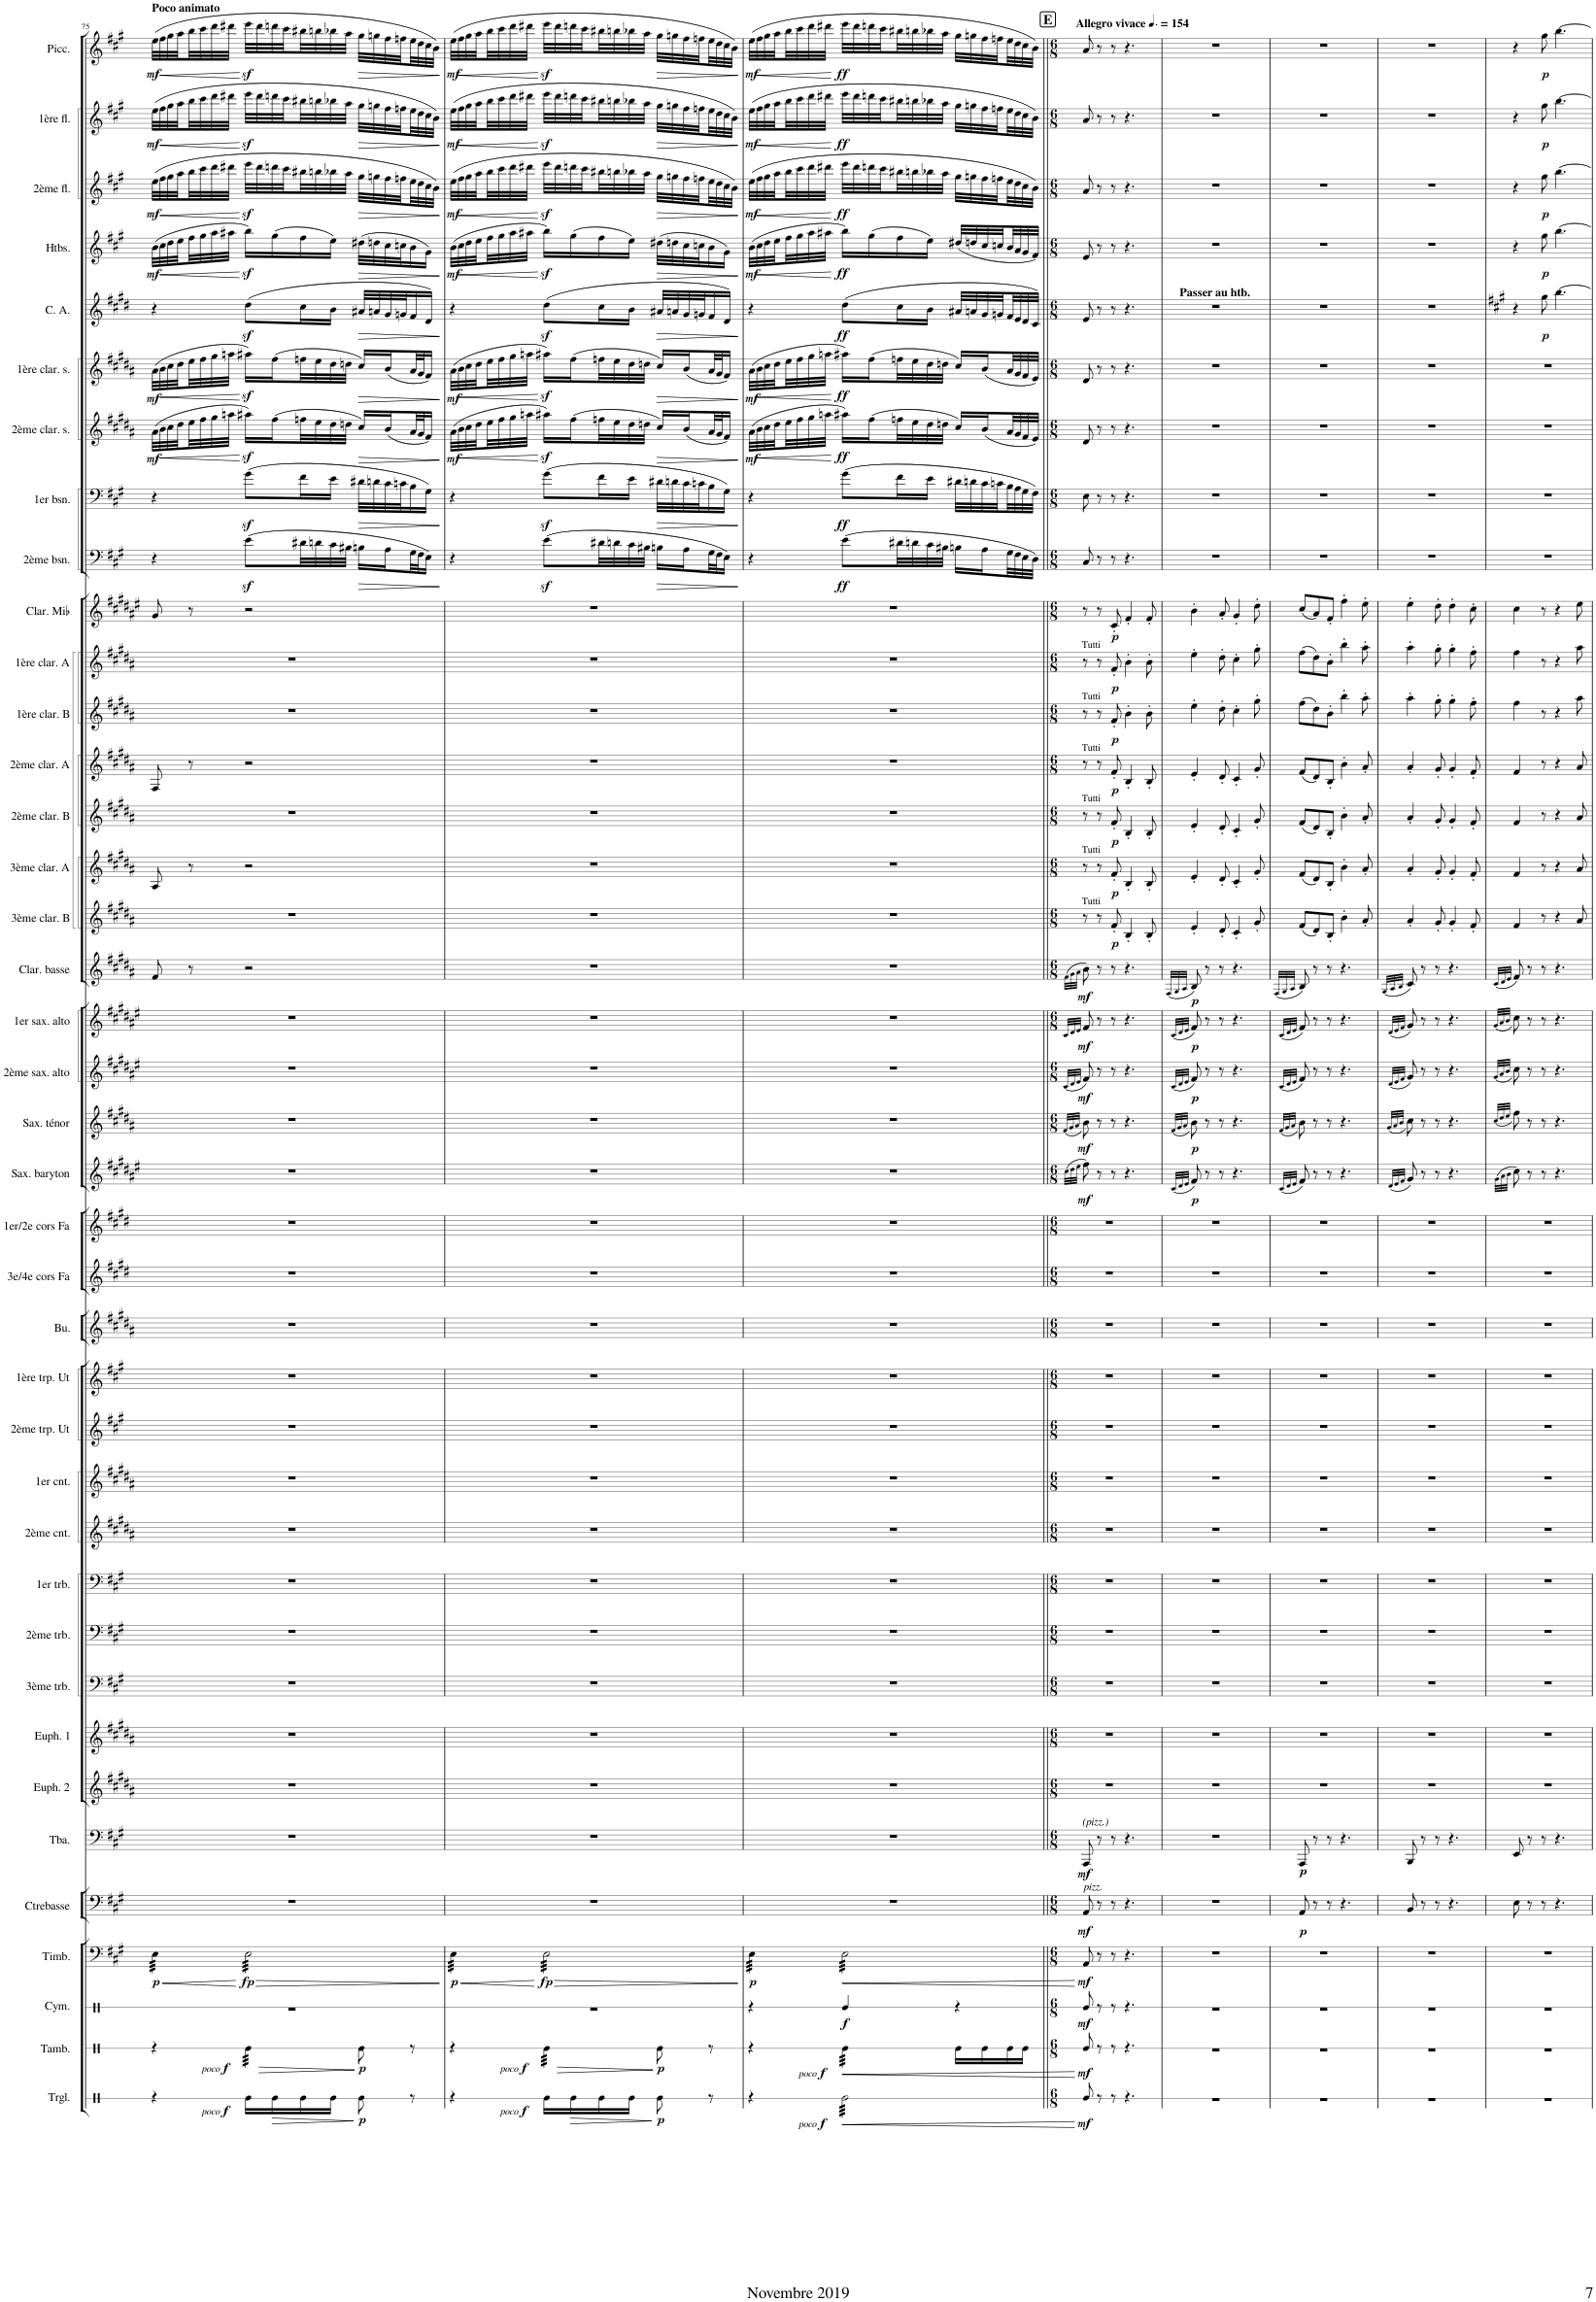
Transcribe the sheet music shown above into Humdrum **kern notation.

**kern	**dynam	**kern	**dynam	**kern	**dynam	**kern	**dynam	**kern	**dynam	**kern	**dynam	**kern	**kern	**kern	**kern	**kern	**kern	**kern	**kern	**kern	**kern	**kern	**kern	**kern	**dynam	**kern	**dynam	**kern	**dynam	**kern	**dynam	**kern	**dynam	**kern	**dynam	**kern	**dynam	**kern	**dynam	**kern	**dynam	**kern	**dynam	**kern	**dynam	**kern	**dynam	**kern	**dynam	**kern	**dynam	**kern	**dynam	**kern	**dynam	**kern	**dynam	**kern	**dynam	**kern	**dynam	**kern	**dynam	**kern	**dynam
*part39	*part39	*part38	*part38	*part37	*part37	*part36	*part36	*part35	*part35	*part34	*part34	*part33	*part32	*part31	*part30	*part29	*part28	*part27	*part26	*part25	*part24	*part23	*part22	*part21	*part21	*part20	*part20	*part19	*part19	*part18	*part18	*part17	*part17	*part16	*part16	*part15	*part15	*part14	*part14	*part13	*part13	*part12	*part12	*part11	*part11	*part10	*part10	*part9	*part9	*part8	*part8	*part7	*part7	*part6	*part6	*part5	*part5	*part4	*part4	*part3	*part3	*part2	*part2	*part1	*part1
*staff39	*staff39	*staff38	*staff38	*staff37	*staff37	*staff36	*staff36	*staff35	*staff35	*staff34	*staff34	*staff33	*staff32	*staff31	*staff30	*staff29	*staff28	*staff27	*staff26	*staff25	*staff24	*staff23	*staff22	*staff21	*staff21	*staff20	*staff20	*staff19	*staff19	*staff18	*staff18	*staff17	*staff17	*staff16	*staff16	*staff15	*staff15	*staff14	*staff14	*staff13	*staff13	*staff12	*staff12	*staff11	*staff11	*staff10	*staff10	*staff9	*staff9	*staff8	*staff8	*staff7	*staff7	*staff6	*staff6	*staff5	*staff5	*staff4	*staff4	*staff3	*staff3	*staff2	*staff2	*staff1	*staff1
*I"Triangle	*	*I"Tambourin	*	*I"Cymbales	*	*I"Timbales	*	*I"Contrebasse à c.	*	*I"Tuba	*	*I"Euphonium 2	*I"Euphonium 1	*I"3ème trombone	*I"2ème trombone	*I"1er trombone	*I"2ème cornet	*I"1er cornet	*I"2ème trompette en Ut	*I"1ère trompette en Ut	*I"Bugle	*I"3ème/4ème cors en Fa	*I"1er/2ème cors en Fa	*I"Saxophone baryton	*	*I"Saxophone ténor	*	*I"2ème saxophone alto	*	*I"1er saxophone alto	*	*I"Clarinette basse	*	*I"3ème clarinette B	*	*I"3ème clarinette A	*	*I"2ème clarinette B	*	*I"2ème clarinette A	*	*I"1ère clarinette B	*	*I"1ère clarinette A	*	*I"Clarinette mib	*	*I"2ème basson	*	*I"1er basson	*	*I"2ème clarinette solo	*	*I"1ère clarinette solo	*	*I"Cor anglais	*	*I"Hautbois	*	*I"2ème flûte	*	*I"1ère flûte	*	*I"Piccolo	*
*I'Trgl.	*	*I'Tamb.	*	*I'Cym.	*	*I'Timb.	*	*I'Ctrebasse	*	*I'Tba.	*	*I'Euph. 2	*I'Euph. 1	*I'3ème trb.	*I'2ème trb.	*I'1er trb.	*I'2ème cnt.	*I'1er cnt.	*I'2ème trp. Ut	*I'1ère trp. Ut	*I'Bu.	*I'3e/4e cors Fa	*I'1er/2e cors Fa	*I'Sax. baryton	*	*I'Sax. ténor	*	*I'2ème sax. alto	*	*I'1er sax. alto	*	*I'Clar. basse	*	*I'3ème clar. B	*	*I'3ème clar. A	*	*I'2ème clar. B	*	*I'2ème clar. A	*	*I'1ère clar. B	*	*I'1ère clar. A	*	*I'Clar. Mib	*	*I'2ème bsn.	*	*I'1er bsn.	*	*I'2ème clar. s.	*	*I'1ère clar. s.	*	*I'C. A.	*	*I'Htbs.	*	*I'2ème fl.	*	*I'1ère fl.	*	*I'Picc.	*
!!LO:PB:g=z
*clefX	*	*clefX	*	*clefX	*	*clefF4	*	*clefF4	*	*clefF4	*	*clefG2	*clefG2	*clefF4	*clefF4	*clefF4	*clefG2	*clefG2	*clefG2	*clefG2	*clefG2	*clefG2	*clefG2	*clefG2	*	*clefG2	*	*clefG2	*	*clefG2	*	*clefG2	*	*clefG2	*	*clefG2	*	*clefG2	*	*clefG2	*	*clefG2	*	*clefG2	*	*clefG2	*	*clefC4	*	*clefC4	*	*clefG2	*	*clefG2	*	*clefG2	*	*clefG2	*	*clefG2	*	*clefG2	*	*clefG2	*
*	*	*	*	*	*	*	*	*Trd7c12	*	*	*	*Trd8c14	*Trd8c14	*	*	*	*Trd1c2	*Trd1c2	*Trd1c2	*Trd1c2	*Trd1c2	*Trd4c7	*Trd4c7	*Trd12c21	*	*Trd8c14	*	*Trd5c9	*	*Trd5c9	*	*Trd8c14	*	*Trd1c2	*	*Trd1c2	*	*Trd1c2	*	*Trd1c2	*	*Trd1c2	*	*Trd1c2	*	*Trd-2c-3	*	*	*	*	*	*Trd1c2	*	*Trd1c2	*	*Trd4c7	*	*	*	*	*	*	*	*Trd-7c-12	*
*k[]	*	*k[]	*	*k[]	*	*k[f#c#g#]	*	*k[f#c#g#]	*	*k[f#c#g#]	*	*k[f#c#g#d#a#]	*k[f#c#g#d#a#]	*k[f#c#g#]	*k[f#c#g#]	*k[f#c#g#]	*k[f#c#g#d#a#]	*k[f#c#g#d#a#]	*k[f#c#g#]	*k[f#c#g#]	*k[f#c#g#d#a#]	*k[f#c#g#d#]	*k[f#c#g#d#]	*k[f#c#g#d#a#e#]	*	*k[f#c#g#d#a#]	*	*k[f#c#g#d#a#e#]	*	*k[f#c#g#d#a#e#]	*	*k[f#c#g#d#a#]	*	*k[f#c#g#d#a#]	*	*k[f#c#g#d#a#]	*	*k[f#c#g#d#a#]	*	*k[f#c#g#d#a#]	*	*k[f#c#g#d#a#]	*	*k[f#c#g#d#a#]	*	*k[f#c#g#d#a#e#]	*	*k[f#c#g#]	*	*k[f#c#g#]	*	*k[f#c#g#d#a#]	*	*k[f#c#g#d#a#]	*	*k[f#c#g#d#]	*	*k[f#c#g#]	*	*k[f#c#g#]	*	*k[f#c#g#]	*	*k[f#c#g#]	*
*M3/4	*	*M3/4	*	*M3/4	*	*M3/4	*	*M3/4	*	*M3/4	*	*M3/4	*M3/4	*M3/4	*M3/4	*M3/4	*M3/4	*M3/4	*M3/4	*M3/4	*M3/4	*M3/4	*M3/4	*M3/4	*	*M3/4	*	*M3/4	*	*M3/4	*	*M3/4	*	*M3/4	*	*M3/4	*	*M3/4	*	*M3/4	*	*M3/4	*	*M3/4	*	*M3/4	*	*M3/4	*	*M3/4	*	*M3/4	*	*M3/4	*	*M3/4	*	*M3/4	*	*M3/4	*	*M3/4	*	*M3/4	*
=75	=75	=75	=75	=75	=75	=75	=75	=75	=75	=75	=75	=75	=75	=75	=75	=75	=75	=75	=75	=75	=75	=75	=75	=75	=75	=75	=75	=75	=75	=75	=75	=75	=75	=75	=75	=75	=75	=75	=75	=75	=75	=75	=75	=75	=75	=75	=75	=75	=75	=75	=75	=75	=75	=75	=75	=75	=75	=75	=75	=75	=75	=75	=75	=75	=75
!	!	!	!	!	!	!	!	!	!	!	!	!	!	!	!	!	!	!	!	!	!	!	!	!	!	!	!	!	!	!	!	!	!	!	!	!	!	!	!	!	!	!	!	!	!	!	!	!	!	!	!	!	!	!	!	!	!	!	!	!	!	!	!	!LO:TX:a:B:t=Poco animato	!
!	!	!	!	!	!	!	!LO:HP:b	!	!	!	!	!	!	!	!	!	!	!	!	!	!	!	!	!	!	!	!	!	!	!	!	!	!	!	!	!	!	!	!	!	!	!	!	!	!	!	!	!	!	!	!	!	!	!	!	!	!	!	!	!	!	!	!	!	!
!	!	!	!	!	!	!	!LO:DY:n=1:b	!	!	!	!	!	!	!	!	!	!	!	!	!	!	!	!	!	!	!	!	!	!	!	!	!	!	!	!	!	!	!	!	!	!	!	!	!	!	!	!	!	!	!	!	!	!LO:DY:b	!	!LO:DY:b	!	!	!	!LO:DY:b	!	!LO:DY:b	!	!LO:DY:b	!	!LO:DY:b
*	*	*	*	*	*	*tremolo	*	*	*	*	*	*	*	*	*	*	*	*	*	*	*	*	*	*	*	*	*	*	*	*	*	*	*	*	*	*	*	*	*	*	*	*	*	*	*	*	*	*	*	*	*	*	*	*	*	*	*	*	*	*	*	*	*	*	*
4r	.	4r	.	2.r	.	32E\LLL	< p	2.r	.	2.r	.	2.r	2.r	2.r	2.r	2.r	2.r	2.r	2.r	2.r	2.r	2.r	2.r	2.r	.	2.r	.	2.r	.	2.r	.	8f#/	.	2.r	.	8A#/	.	2.r	.	8F#/	.	2.r	.	2.r	.	8g#/	.	4r	.	4r	.	(32a#\LLL	mf	(32a#\LLL	mf	4r	.	(32b\LLL	mf	(32ee\LLL	mf	(32ee\LLL	mf	(32ee\LLL	mf
!	!	!	!	!	!	!	!	!	!	!	!	!	!	!	!	!	!	!	!	!	!	!	!	!	!	!	!	!	!	!	!	!	!	!	!	!	!	!	!	!	!	!	!	!	!	!	!	!	!	!	!	!	!LO:HP:b	!	!LO:HP:b	!	!	!	!LO:HP:b	!	!LO:HP:b	!	!LO:HP:b	!	!LO:HP:b
.	.	.	.	.	.	32E\	.	.	.	.	.	.	.	.	.	.	.	.	.	.	.	.	.	.	.	.	.	.	.	.	.	.	.	.	.	.	.	.	.	.	.	.	.	.	.	.	.	.	.	.	.	32b\	<	32b\	<	.	.	32cc#\	<	32ff#\	<	32ff#\	<	32ff#\	<
.	.	.	.	.	.	32E\	.	.	.	.	.	.	.	.	.	.	.	.	.	.	.	.	.	.	.	.	.	.	.	.	.	.	.	.	.	.	.	.	.	.	.	.	.	.	.	.	.	.	.	.	.	32cc#\	.	32cc#\	.	.	.	32dd\	.	32gg#\	.	32gg#\	.	32gg#\	.
.	.	.	.	.	.	32E\	.	.	.	.	.	.	.	.	.	.	.	.	.	.	.	.	.	.	.	.	.	.	.	.	.	.	.	.	.	.	.	.	.	.	.	.	.	.	.	.	.	.	.	.	.	32dd#\	.	32dd#\	.	.	.	32ee\	.	32aa\	.	32aa\	.	32aa\	.
.	.	.	.	.	.	32E\	.	.	.	.	.	.	.	.	.	.	.	.	.	.	.	.	.	.	.	.	.	.	.	.	.	8r	.	.	.	8r	.	.	.	8r	.	.	.	.	.	8r	.	.	.	.	.	32ee\	.	32ee\	.	.	.	32ff#\	.	32bb\	.	32bb\	.	32bb\	.
.	.	.	.	.	.	32E\	.	.	.	.	.	.	.	.	.	.	.	.	.	.	.	.	.	.	.	.	.	.	.	.	.	.	.	.	.	.	.	.	.	.	.	.	.	.	.	.	.	.	.	.	.	32ff#\	.	32ff#\	.	.	.	32gg#\	.	32ccc#\	.	32ccc#\	.	32ccc#\	.
.	.	.	.	.	.	32E\	.	.	.	.	.	.	.	.	.	.	.	.	.	.	.	.	.	.	.	.	.	.	.	.	.	.	.	.	.	.	.	.	.	.	.	.	.	.	.	.	.	.	.	.	.	32gg#\	.	32gg#\	.	.	.	32aa\	.	32ddd\	.	32ddd\	.	32ddd\	.
.	.	.	.	.	.	32E\JJJ	.	.	.	.	.	.	.	.	.	.	.	.	.	.	.	.	.	.	.	.	.	.	.	.	.	.	.	.	.	.	.	.	.	.	.	.	.	.	.	.	.	.	.	.	.	32aan\JJJ	.	32aan\JJJ	.	.	.	32aa#X\JJJ	.	32ddd#X\JJJ	.	32ddd#X\JJJ	.	32ddd#X\JJJ	.
!	!LO:DY:b	!	!LO:HP:b	!	!	!	!LO:HP:n=1:b	!	!	!	!	!	!	!	!	!	!	!	!	!	!	!	!	!	!	!	!	!	!	!	!	!	!	!	!	!	!	!	!	!	!	!	!	!	!	!	!	!	!	!	!	!	!	!	!	!	!	!	!	!	!	!	!	!	!
!	!LO:DY:n=1:b	!	!LO:DY:n=1:b	!	!	!	!	!	!	!	!	!	!	!	!	!	!	!	!	!	!	!	!	!	!	!	!	!	!	!	!	!	!	!	!	!	!	!	!	!	!	!	!	!	!	!	!	!	!	!	!	!	!	!	!	!	!	!	!	!	!	!	!	!	!
!	!	!	!LO:DY:n=2:b	!	!	!	!LO:DY:n=2:b	!	!	!	!	!	!	!	!	!	!	!	!	!	!	!	!	!	!	!	!	!	!	!	!	!	!	!	!	!	!	!	!	!	!	!	!	!	!	!	!	!	!	!	!	!	!	!	!	!	!	!	!	!	!	!	!	!	!
*	*	*tremolo	*	*	*	*	*	*	*	*	*	*	*	*	*	*	*	*	*	*	*	*	*	*	*	*	*	*	*	*	*	*	*	*	*	*	*	*	*	*	*	*	*	*	*	*	*	*	*	*	*	*	*	*	*	*	*	*	*	*	*	*	*	*	*
16Re\LL	other-dynamics f	32Re\LLL	> other-dynamics f	.	.	32E\LLL	[ > fp	.	.	.	.	.	.	.	.	.	.	.	.	.	.	.	.	.	.	.	.	.	.	.	.	2r	.	.	.	2r	.	.	.	2r	.	.	.	.	.	2r	.	(8ez<\L	.	(8g#z<\L	.	16aa#Xz<\LL)	[	16aa#Xz<\LL)	[	(8dd#z<\L	.	16bbz<\LL)	[	32eeez<\LLL	[	32eeez<\LLL	[	32eeez<\LLL	[
.	.	32Re\	.	.	.	32E\	.	.	.	.	.	.	.	.	.	.	.	.	.	.	.	.	.	.	.	.	.	.	.	.	.	.	.	.	.	.	.	.	.	.	.	.	.	.	.	.	.	.	.	.	.	.	.	.	.	.	.	.	.	32ddd#\	.	32ddd#\	.	32ddd#\	.
!	!LO:HP:b	!	!	!	!	!	!	!	!	!	!	!	!	!	!	!	!	!	!	!	!	!	!	!	!	!	!	!	!	!	!	!	!	!	!	!	!	!	!	!	!	!	!	!	!	!	!	!	!	!	!	!	!	!	!	!	!	!	!	!	!	!	!	!	!
16Re\	>	32Re\	.	.	.	32E\	.	.	.	.	.	.	.	.	.	.	.	.	.	.	.	.	.	.	.	.	.	.	.	.	.	.	.	.	.	.	.	.	.	.	.	.	.	.	.	.	.	.	.	.	.	(16ff#\	.	(16ff#\	.	.	.	(16gg#\	.	32dddn\	.	32dddn\	.	32dddn\	.
.	.	32Re\	.	.	.	32E\	.	.	.	.	.	.	.	.	.	.	.	.	.	.	.	.	.	.	.	.	.	.	.	.	.	.	.	.	.	.	.	.	.	.	.	.	.	.	.	.	.	.	.	.	.	.	.	.	.	.	.	.	.	32ccc#\	.	32ccc#\	.	32ccc#\	.
16Re\	.	32Re\	.	.	.	32E\	.	.	.	.	.	.	.	.	.	.	.	.	.	.	.	.	.	.	.	.	.	.	.	.	.	.	.	.	.	.	.	.	.	.	.	.	.	.	.	.	.	32d#X\LL	.	16f#\L	.	32ffn\L	.	32ffn\L	.	16cc#\L	.	16ff#\	.	32bb#X\	.	32bb#X\	.	32bb#X\	.
.	.	32Re\	.	.	.	32E\	.	.	.	.	.	.	.	.	.	.	.	.	.	.	.	.	.	.	.	.	.	.	.	.	.	.	.	.	.	.	.	.	.	.	.	.	.	.	.	.	.	32dn\	.	.	.	32ee\	.	32ee\	.	.	.	.	.	32bbn\	.	32bbn\	.	32bbn\	.
16Re\JJ	.	32Re\	.	.	.	32E\	.	.	.	.	.	.	.	.	.	.	.	.	.	.	.	.	.	.	.	.	.	.	.	.	.	.	.	.	.	.	.	.	.	.	.	.	.	.	.	.	.	32c#\	.	16e\JJ	.	32dd#\	.	32dd#\	.	16b\JJ	.	16ee\JJ)	.	32bb-X\	.	32bb-X\	.	32bb-X\	.
.	.	32Re\JJJ	.	.	.	32E\	.	.	.	.	.	.	.	.	.	.	.	.	.	.	.	.	.	.	.	.	.	.	.	.	.	.	.	.	.	.	.	.	.	.	.	.	.	.	.	.	.	32B#X\JJJ	.	.	.	32ddn\JJJ	.	32ddn\JJJ	.	.	.	.	.	32aa\JJJ	.	32aa\JJJ	.	32aa\JJJ	.
*	*	*Xtremolo	*	*	*	*	*	*	*	*	*	*	*	*	*	*	*	*	*	*	*	*	*	*	*	*	*	*	*	*	*	*	*	*	*	*	*	*	*	*	*	*	*	*	*	*	*	*	*	*	*	*	*	*	*	*	*	*	*	*	*	*	*	*	*
!	!LO:DY:n=2:b	!	!LO:DY:n=3:b	!	!	!	!	!	!	!	!	!	!	!	!	!	!	!	!	!	!	!	!	!	!	!	!	!	!	!	!	!	!	!	!	!	!	!	!	!	!	!	!	!	!	!	!	!	!LO:HP:b	!	!LO:HP:b	!	!LO:HP:b	!	!LO:HP:b	!	!LO:HP:b	!	!LO:HP:b	!	!LO:HP:b	!	!LO:HP:b	!	!LO:HP:b
8Re\	] p	8Re\	] p	.	.	32E\	.	.	.	.	.	.	.	.	.	.	.	.	.	.	.	.	.	.	.	.	.	.	.	.	.	.	.	.	.	.	.	.	.	.	.	.	.	.	.	.	.	16Bn\LL	>	32d#X\LLL	>	16cc#/LL)	>	16cc#/LL)	>	32a#X/LLL	>	(32dd#X\LLL	>	32gg#\LLL	>	32gg#\LLL	>	32gg#\LLL	>
.	.	.	.	.	.	32E\	.	.	.	.	.	.	.	.	.	.	.	.	.	.	.	.	.	.	.	.	.	.	.	.	.	.	.	.	.	.	.	.	.	.	.	.	.	.	.	.	.	.	.	32dn\	.	.	.	.	.	32an/	.	32ddn\	.	32ggn\	.	32ggn\	.	32ggn\	.
.	.	.	.	.	.	32E\	.	.	.	.	.	.	.	.	.	.	.	.	.	.	.	.	.	.	.	.	.	.	.	.	.	.	.	.	.	.	.	.	.	.	.	.	.	.	.	.	.	16A\	.	32c#\	.	(16b/	.	(16b/	.	32g#/	.	32cc#\	.	32ff#\	.	32ff#\	.	32ff#\	.
.	.	.	.	.	.	32E\	.	.	.	.	.	.	.	.	.	.	.	.	.	.	.	.	.	.	.	.	.	.	.	.	.	.	.	.	.	.	.	.	.	.	.	.	.	.	.	.	.	.	.	32cn\J	.	.	.	.	.	32gn/J	.	32ccn\J	.	32ffn\	.	32ffn\	.	32ffn\	.
8r	.	8r	.	.	.	32E\	.	.	.	.	.	.	.	.	.	.	.	.	.	.	.	.	.	.	.	.	.	.	.	.	.	.	.	.	.	.	.	.	.	.	.	.	.	.	.	.	.	32G#\L	.	16B\	.	32a#/L	.	32a#/L	.	16f#/	.	16b\	.	32ee\	.	32ee\	.	32ee\	.
.	.	.	.	.	.	32E\	.	.	.	.	.	.	.	.	.	.	.	.	.	.	.	.	.	.	.	.	.	.	.	.	.	.	.	.	.	.	.	.	.	.	.	.	.	.	.	.	.	32F#\J	.	.	.	32g#/J	.	32g#/J	.	.	.	.	.	32dd\	.	32dd\	.	32dd\	.
.	.	.	.	.	.	32E\	.	.	.	.	.	.	.	.	.	.	.	.	.	.	.	.	.	.	.	.	.	.	.	.	.	.	.	.	.	.	.	.	.	.	.	.	.	.	.	.	.	16E\JJ)	.	16G#\JJ)	.	16f#/JJ)	.	16f#/JJ)	.	16d#/JJ)	.	16g#\JJ)	.	32cc#\	.	32cc#\	.	32cc#\	.
.	.	.	.	.	.	32E\JJJ	.	.	.	.	.	.	.	.	.	.	.	.	.	.	.	.	.	.	.	.	.	.	.	.	.	.	.	.	.	.	.	.	.	.	.	.	.	.	.	.	.	.	.	.	.	.	.	.	.	.	.	.	.	32b\JJJ)	.	32b\JJJ)	.	32b\JJJ)	.
.	.	.	.	.	.	.	]	.	.	.	.	.	.	.	.	.	.	.	.	.	.	.	.	.	.	.	.	.	.	.	.	.	.	.	.	.	.	.	.	.	.	.	.	.	.	.	.	.	]	.	]	.	]	.	]	.	]	.	]	.	]	.	]	.	]
=76	=76	=76	=76	=76	=76	=76	=76	=76	=76	=76	=76	=76	=76	=76	=76	=76	=76	=76	=76	=76	=76	=76	=76	=76	=76	=76	=76	=76	=76	=76	=76	=76	=76	=76	=76	=76	=76	=76	=76	=76	=76	=76	=76	=76	=76	=76	=76	=76	=76	=76	=76	=76	=76	=76	=76	=76	=76	=76	=76	=76	=76	=76	=76	=76	=76
!	!	!	!	!	!	!	!LO:HP:b	!	!	!	!	!	!	!	!	!	!	!	!	!	!	!	!	!	!	!	!	!	!	!	!	!	!	!	!	!	!	!	!	!	!	!	!	!	!	!	!	!	!	!	!	!	!	!	!	!	!	!	!	!	!	!	!	!	!
!	!	!	!	!	!	!	!LO:DY:n=1:b	!	!	!	!	!	!	!	!	!	!	!	!	!	!	!	!	!	!	!	!	!	!	!	!	!	!	!	!	!	!	!	!	!	!	!	!	!	!	!	!	!	!	!	!	!	!LO:DY:b	!	!LO:DY:b	!	!	!	!LO:DY:b	!	!LO:DY:b	!	!LO:DY:b	!	!LO:DY:b
4r	.	4r	.	2.r	.	32E\LLL	< p	2.r	.	2.r	.	2.r	2.r	2.r	2.r	2.r	2.r	2.r	2.r	2.r	2.r	2.r	2.r	2.r	.	2.r	.	2.r	.	2.r	.	2.r	.	2.r	.	2.r	.	2.r	.	2.r	.	2.r	.	2.r	.	2.r	.	4r	.	4r	.	(32a#\LLL	mf	(32a#\LLL	mf	4r	.	(32b\LLL	mf	(32ee\LLL	mf	(32ee\LLL	mf	(32ee\LLL	mf
!	!	!	!	!	!	!	!	!	!	!	!	!	!	!	!	!	!	!	!	!	!	!	!	!	!	!	!	!	!	!	!	!	!	!	!	!	!	!	!	!	!	!	!	!	!	!	!	!	!	!	!	!	!LO:HP:b	!	!LO:HP:b	!	!	!	!LO:HP:b	!	!LO:HP:b	!	!LO:HP:b	!	!LO:HP:b
.	.	.	.	.	.	32E\	.	.	.	.	.	.	.	.	.	.	.	.	.	.	.	.	.	.	.	.	.	.	.	.	.	.	.	.	.	.	.	.	.	.	.	.	.	.	.	.	.	.	.	.	.	32b\	<	32b\	<	.	.	32cc#\	<	32ff#\	<	32ff#\	<	32ff#\	<
.	.	.	.	.	.	32E\	.	.	.	.	.	.	.	.	.	.	.	.	.	.	.	.	.	.	.	.	.	.	.	.	.	.	.	.	.	.	.	.	.	.	.	.	.	.	.	.	.	.	.	.	.	32cc#\	.	32cc#\	.	.	.	32dd\	.	32gg#\	.	32gg#\	.	32gg#\	.
.	.	.	.	.	.	32E\	.	.	.	.	.	.	.	.	.	.	.	.	.	.	.	.	.	.	.	.	.	.	.	.	.	.	.	.	.	.	.	.	.	.	.	.	.	.	.	.	.	.	.	.	.	32dd#\	.	32dd#\	.	.	.	32ee\	.	32aa\	.	32aa\	.	32aa\	.
.	.	.	.	.	.	32E\	.	.	.	.	.	.	.	.	.	.	.	.	.	.	.	.	.	.	.	.	.	.	.	.	.	.	.	.	.	.	.	.	.	.	.	.	.	.	.	.	.	.	.	.	.	32ee\	.	32ee\	.	.	.	32ff#\	.	32bb\	.	32bb\	.	32bb\	.
.	.	.	.	.	.	32E\	.	.	.	.	.	.	.	.	.	.	.	.	.	.	.	.	.	.	.	.	.	.	.	.	.	.	.	.	.	.	.	.	.	.	.	.	.	.	.	.	.	.	.	.	.	32ff#\	.	32ff#\	.	.	.	32gg#\	.	32ccc#\	.	32ccc#\	.	32ccc#\	.
.	.	.	.	.	.	32E\	.	.	.	.	.	.	.	.	.	.	.	.	.	.	.	.	.	.	.	.	.	.	.	.	.	.	.	.	.	.	.	.	.	.	.	.	.	.	.	.	.	.	.	.	.	32gg#\	.	32gg#\	.	.	.	32aa\	.	32ddd\	.	32ddd\	.	32ddd\	.
.	.	.	.	.	.	32E\JJJ	.	.	.	.	.	.	.	.	.	.	.	.	.	.	.	.	.	.	.	.	.	.	.	.	.	.	.	.	.	.	.	.	.	.	.	.	.	.	.	.	.	.	.	.	.	32aan\JJJ	.	32aan\JJJ	.	.	.	32aa#X\JJJ	.	32ddd#X\JJJ	.	32ddd#X\JJJ	.	32ddd#X\JJJ	.
!	!LO:DY:b	!	!LO:HP:b	!	!	!	!LO:HP:n=1:b	!	!	!	!	!	!	!	!	!	!	!	!	!	!	!	!	!	!	!	!	!	!	!	!	!	!	!	!	!	!	!	!	!	!	!	!	!	!	!	!	!	!	!	!	!	!	!	!	!	!	!	!	!	!	!	!	!	!
!	!LO:DY:n=1:b	!	!LO:DY:n=1:b	!	!	!	!	!	!	!	!	!	!	!	!	!	!	!	!	!	!	!	!	!	!	!	!	!	!	!	!	!	!	!	!	!	!	!	!	!	!	!	!	!	!	!	!	!	!	!	!	!	!	!	!	!	!	!	!	!	!	!	!	!	!
!	!	!	!LO:DY:n=2:b	!	!	!	!LO:DY:n=2:b	!	!	!	!	!	!	!	!	!	!	!	!	!	!	!	!	!	!	!	!	!	!	!	!	!	!	!	!	!	!	!	!	!	!	!	!	!	!	!	!	!	!	!	!	!	!	!	!	!	!	!	!	!	!	!	!	!	!
*	*	*tremolo	*	*	*	*	*	*	*	*	*	*	*	*	*	*	*	*	*	*	*	*	*	*	*	*	*	*	*	*	*	*	*	*	*	*	*	*	*	*	*	*	*	*	*	*	*	*	*	*	*	*	*	*	*	*	*	*	*	*	*	*	*	*	*
16Re\LL	other-dynamics f	32Re\LLL	> other-dynamics f	.	.	32E\LLL	[ > fp	.	.	.	.	.	.	.	.	.	.	.	.	.	.	.	.	.	.	.	.	.	.	.	.	.	.	.	.	.	.	.	.	.	.	.	.	.	.	.	.	(8ez<\L	.	(8g#z<\L	.	16aa#Xz<\LL)	[	16aa#Xz<\LL)	[	(8dd#z<\L	.	16bbz<\LL)	[	32eeez<\LLL	[	32eeez<\LLL	[	32eeez<\LLL	[
.	.	32Re\	.	.	.	32E\	.	.	.	.	.	.	.	.	.	.	.	.	.	.	.	.	.	.	.	.	.	.	.	.	.	.	.	.	.	.	.	.	.	.	.	.	.	.	.	.	.	.	.	.	.	.	.	.	.	.	.	.	.	32ddd#\	.	32ddd#\	.	32ddd#\	.
!	!LO:HP:b	!	!	!	!	!	!	!	!	!	!	!	!	!	!	!	!	!	!	!	!	!	!	!	!	!	!	!	!	!	!	!	!	!	!	!	!	!	!	!	!	!	!	!	!	!	!	!	!	!	!	!	!	!	!	!	!	!	!	!	!	!	!	!	!
16Re\	>	32Re\	.	.	.	32E\	.	.	.	.	.	.	.	.	.	.	.	.	.	.	.	.	.	.	.	.	.	.	.	.	.	.	.	.	.	.	.	.	.	.	.	.	.	.	.	.	.	.	.	.	.	(16ff#\	.	(16ff#\	.	.	.	(16gg#\	.	32dddn\	.	32dddn\	.	32dddn\	.
.	.	32Re\	.	.	.	32E\	.	.	.	.	.	.	.	.	.	.	.	.	.	.	.	.	.	.	.	.	.	.	.	.	.	.	.	.	.	.	.	.	.	.	.	.	.	.	.	.	.	.	.	.	.	.	.	.	.	.	.	.	.	32ccc#\	.	32ccc#\	.	32ccc#\	.
16Re\	.	32Re\	.	.	.	32E\	.	.	.	.	.	.	.	.	.	.	.	.	.	.	.	.	.	.	.	.	.	.	.	.	.	.	.	.	.	.	.	.	.	.	.	.	.	.	.	.	.	32d#X\LL	.	16f#\L	.	32ffn\L	.	32ffn\L	.	16cc#\L	.	16ff#\	.	32bb#X\	.	32bb#X\	.	32bb#X\	.
.	.	32Re\	.	.	.	32E\	.	.	.	.	.	.	.	.	.	.	.	.	.	.	.	.	.	.	.	.	.	.	.	.	.	.	.	.	.	.	.	.	.	.	.	.	.	.	.	.	.	32dn\	.	.	.	32ee\	.	32ee\	.	.	.	.	.	32bbn\	.	32bbn\	.	32bbn\	.
16Re\JJ	.	32Re\	.	.	.	32E\	.	.	.	.	.	.	.	.	.	.	.	.	.	.	.	.	.	.	.	.	.	.	.	.	.	.	.	.	.	.	.	.	.	.	.	.	.	.	.	.	.	32c#\	.	16e\JJ	.	32dd#\	.	32dd#\	.	16b\JJ	.	16ee\JJ)	.	32bb-X\	.	32bb-X\	.	32bb-X\	.
.	.	32Re\JJJ	.	.	.	32E\	.	.	.	.	.	.	.	.	.	.	.	.	.	.	.	.	.	.	.	.	.	.	.	.	.	.	.	.	.	.	.	.	.	.	.	.	.	.	.	.	.	32B#X\JJJ	.	.	.	32ddn\JJJ	.	32ddn\JJJ	.	.	.	.	.	32aa\JJJ	.	32aa\JJJ	.	32aa\JJJ	.
*	*	*Xtremolo	*	*	*	*	*	*	*	*	*	*	*	*	*	*	*	*	*	*	*	*	*	*	*	*	*	*	*	*	*	*	*	*	*	*	*	*	*	*	*	*	*	*	*	*	*	*	*	*	*	*	*	*	*	*	*	*	*	*	*	*	*	*	*
!	!LO:DY:n=2:b	!	!LO:DY:n=3:b	!	!	!	!	!	!	!	!	!	!	!	!	!	!	!	!	!	!	!	!	!	!	!	!	!	!	!	!	!	!	!	!	!	!	!	!	!	!	!	!	!	!	!	!	!	!LO:HP:b	!	!LO:HP:b	!	!LO:HP:b	!	!LO:HP:b	!	!LO:HP:b	!	!LO:HP:b	!	!LO:HP:b	!	!LO:HP:b	!	!LO:HP:b
8Re\	] p	8Re\	] p	.	.	32E\	.	.	.	.	.	.	.	.	.	.	.	.	.	.	.	.	.	.	.	.	.	.	.	.	.	.	.	.	.	.	.	.	.	.	.	.	.	.	.	.	.	16Bn\LL	>	32d#X\LLL	>	16cc#/LL)	>	16cc#/LL)	>	32a#X/LLL	>	(32dd#X\LLL	>	32gg#\LLL	>	32gg#\LLL	>	32gg#\LLL	>
.	.	.	.	.	.	32E\	.	.	.	.	.	.	.	.	.	.	.	.	.	.	.	.	.	.	.	.	.	.	.	.	.	.	.	.	.	.	.	.	.	.	.	.	.	.	.	.	.	.	.	32dn\	.	.	.	.	.	32an/	.	32ddn\	.	32ggn\	.	32ggn\	.	32ggn\	.
.	.	.	.	.	.	32E\	.	.	.	.	.	.	.	.	.	.	.	.	.	.	.	.	.	.	.	.	.	.	.	.	.	.	.	.	.	.	.	.	.	.	.	.	.	.	.	.	.	16A\	.	32c#\	.	(16b/	.	(16b/	.	32g#/	.	32cc#\	.	32ff#\	.	32ff#\	.	32ff#\	.
.	.	.	.	.	.	32E\	.	.	.	.	.	.	.	.	.	.	.	.	.	.	.	.	.	.	.	.	.	.	.	.	.	.	.	.	.	.	.	.	.	.	.	.	.	.	.	.	.	.	.	32cn\J	.	.	.	.	.	32gn/J	.	32ccn\J	.	32ffn\	.	32ffn\	.	32ffn\	.
8r	.	8r	.	.	.	32E\	.	.	.	.	.	.	.	.	.	.	.	.	.	.	.	.	.	.	.	.	.	.	.	.	.	.	.	.	.	.	.	.	.	.	.	.	.	.	.	.	.	32G#\L	.	16B\	.	32a#/L	.	32a#/L	.	16f#/	.	16b\	.	32ee\	.	32ee\	.	32ee\	.
.	.	.	.	.	.	32E\	.	.	.	.	.	.	.	.	.	.	.	.	.	.	.	.	.	.	.	.	.	.	.	.	.	.	.	.	.	.	.	.	.	.	.	.	.	.	.	.	.	32F#\J	.	.	.	32g#/J	.	32g#/J	.	.	.	.	.	32dd\	.	32dd\	.	32dd\	.
.	.	.	.	.	.	32E\	.	.	.	.	.	.	.	.	.	.	.	.	.	.	.	.	.	.	.	.	.	.	.	.	.	.	.	.	.	.	.	.	.	.	.	.	.	.	.	.	.	16E\JJ)	.	16G#\JJ)	.	16f#/JJ)	.	16f#/JJ)	.	16d#/JJ)	.	16g#\JJ)	.	32cc#\	.	32cc#\	.	32cc#\	.
.	.	.	.	.	.	32E\JJJ	.	.	.	.	.	.	.	.	.	.	.	.	.	.	.	.	.	.	.	.	.	.	.	.	.	.	.	.	.	.	.	.	.	.	.	.	.	.	.	.	.	.	.	.	.	.	.	.	.	.	.	.	.	32b\JJJ)	.	32b\JJJ)	.	32b\JJJ)	.
.	.	.	.	.	.	.	]	.	.	.	.	.	.	.	.	.	.	.	.	.	.	.	.	.	.	.	.	.	.	.	.	.	.	.	.	.	.	.	.	.	.	.	.	.	.	.	.	.	]	.	]	.	]	.	]	.	]	.	]	.	]	.	]	.	]
=77	=77	=77	=77	=77	=77	=77	=77	=77	=77	=77	=77	=77	=77	=77	=77	=77	=77	=77	=77	=77	=77	=77	=77	=77	=77	=77	=77	=77	=77	=77	=77	=77	=77	=77	=77	=77	=77	=77	=77	=77	=77	=77	=77	=77	=77	=77	=77	=77	=77	=77	=77	=77	=77	=77	=77	=77	=77	=77	=77	=77	=77	=77	=77	=77	=77
!	!	!	!	!	!	!	!LO:DY:b	!	!	!	!	!	!	!	!	!	!	!	!	!	!	!	!	!	!	!	!	!	!	!	!	!	!	!	!	!	!	!	!	!	!	!	!	!	!	!	!	!	!	!	!	!	!LO:DY:b	!	!LO:DY:b	!	!	!	!LO:DY:b	!	!LO:DY:b	!	!LO:DY:b	!	!LO:DY:b
4r	.	4r	.	4r	.	32E\LLL	p	2.r	.	2.r	.	2.r	2.r	2.r	2.r	2.r	2.r	2.r	2.r	2.r	2.r	2.r	2.r	2.r	.	2.r	.	2.r	.	2.r	.	2.r	.	2.r	.	2.r	.	2.r	.	2.r	.	2.r	.	2.r	.	2.r	.	4r	.	4r	.	(32a#\LLL	mf	(32a#\LLL	mf	4r	.	(32b\LLL	mf	(32ee\LLL	mf	(32ee\LLL	mf	(32ee\LLL	mf
!	!	!	!	!	!	!	!	!	!	!	!	!	!	!	!	!	!	!	!	!	!	!	!	!	!	!	!	!	!	!	!	!	!	!	!	!	!	!	!	!	!	!	!	!	!	!	!	!	!	!	!	!	!LO:HP:b	!	!LO:HP:b	!	!	!	!LO:HP:b	!	!LO:HP:b	!	!LO:HP:b	!	!LO:HP:b
.	.	.	.	.	.	32E\	.	.	.	.	.	.	.	.	.	.	.	.	.	.	.	.	.	.	.	.	.	.	.	.	.	.	.	.	.	.	.	.	.	.	.	.	.	.	.	.	.	.	.	.	.	32b\	<	32b\	<	.	.	32cc#\	<	32ff#\	<	32ff#\	<	32ff#\	<
.	.	.	.	.	.	32E\	.	.	.	.	.	.	.	.	.	.	.	.	.	.	.	.	.	.	.	.	.	.	.	.	.	.	.	.	.	.	.	.	.	.	.	.	.	.	.	.	.	.	.	.	.	32cc#\	.	32cc#\	.	.	.	32dd\	.	32gg#\	.	32gg#\	.	32gg#\	.
.	.	.	.	.	.	32E\	.	.	.	.	.	.	.	.	.	.	.	.	.	.	.	.	.	.	.	.	.	.	.	.	.	.	.	.	.	.	.	.	.	.	.	.	.	.	.	.	.	.	.	.	.	32dd#\	.	32dd#\	.	.	.	32ee\	.	32aa\	.	32aa\	.	32aa\	.
.	.	.	.	.	.	32E\	.	.	.	.	.	.	.	.	.	.	.	.	.	.	.	.	.	.	.	.	.	.	.	.	.	.	.	.	.	.	.	.	.	.	.	.	.	.	.	.	.	.	.	.	.	32ee\	.	32ee\	.	.	.	32ff#\	.	32bb\	.	32bb\	.	32bb\	.
.	.	.	.	.	.	32E\	.	.	.	.	.	.	.	.	.	.	.	.	.	.	.	.	.	.	.	.	.	.	.	.	.	.	.	.	.	.	.	.	.	.	.	.	.	.	.	.	.	.	.	.	.	32ff#\	.	32ff#\	.	.	.	32gg#\	.	32ccc#\	.	32ccc#\	.	32ccc#\	.
.	.	.	.	.	.	32E\	.	.	.	.	.	.	.	.	.	.	.	.	.	.	.	.	.	.	.	.	.	.	.	.	.	.	.	.	.	.	.	.	.	.	.	.	.	.	.	.	.	.	.	.	.	32gg#\	.	32gg#\	.	.	.	32aa\	.	32ddd\	.	32ddd\	.	32ddd\	.
.	.	.	.	.	.	32E\JJJ	.	.	.	.	.	.	.	.	.	.	.	.	.	.	.	.	.	.	.	.	.	.	.	.	.	.	.	.	.	.	.	.	.	.	.	.	.	.	.	.	.	.	.	.	.	32aan\JJJ	.	32aan\JJJ	.	.	.	32aa#X\JJJ	.	32ddd#X\JJJ	.	32ddd#X\JJJ	.	32ddd#X\JJJ	.
!	!LO:HP:b	!	!LO:HP:b	!	!	!	!LO:HP:b	!	!	!	!	!	!	!	!	!	!	!	!	!	!	!	!	!	!	!	!	!	!	!	!	!	!	!	!	!	!	!	!	!	!	!	!	!	!	!	!	!	!	!	!	!	!	!	!	!	!	!	!	!	!	!	!	!	!
!	!LO:DY:n=1:b	!	!	!	!	!	!	!	!	!	!	!	!	!	!	!	!	!	!	!	!	!	!	!	!	!	!	!	!	!	!	!	!	!	!	!	!	!	!	!	!	!	!	!	!	!	!	!	!	!	!	!	!	!	!	!	!	!	!	!	!	!	!	!	!
!	!LO:DY:n=2:b	!	!LO:DY:n=1:b	!	!	!	!	!	!	!	!	!	!	!	!	!	!	!	!	!	!	!	!	!	!	!	!	!	!	!	!	!	!	!	!	!	!	!	!	!	!	!	!	!	!	!	!	!	!	!	!	!	!	!	!	!	!	!	!	!	!	!	!	!	!
!	!	!	!LO:DY:n=2:b	!	!LO:DY:b	!	!	!	!	!	!	!	!	!	!	!	!	!	!	!	!	!	!	!	!	!	!	!	!	!	!	!	!	!	!	!	!	!	!	!	!	!	!	!	!	!	!	!	!LO:DY:b	!	!LO:DY:b	!	!LO:DY:n=1:b	!	!LO:DY:n=1:b	!	!LO:DY:b	!	!LO:DY:n=1:b	!	!LO:DY:n=1:b	!	!LO:DY:n=1:b	!	!LO:DY:n=1:b
*tremolo	*	*	*	*	*	*	*	*	*	*	*	*	*	*	*	*	*	*	*	*	*	*	*	*	*	*	*	*	*	*	*	*	*	*	*	*	*	*	*	*	*	*	*	*	*	*	*	*	*	*	*	*	*	*	*	*	*	*	*	*	*	*	*	*	*
*	*	*tremolo	*	*	*	*	*	*	*	*	*	*	*	*	*	*	*	*	*	*	*	*	*	*	*	*	*	*	*	*	*	*	*	*	*	*	*	*	*	*	*	*	*	*	*	*	*	*	*	*	*	*	*	*	*	*	*	*	*	*	*	*	*	*	*
32Re\LLL	< other-dynamics f	32Re\LLL	< other-dynamics f	4Re/	f	32E\LLL	<	.	.	.	.	.	.	.	.	.	.	.	.	.	.	.	.	.	.	.	.	.	.	.	.	.	.	.	.	.	.	.	.	.	.	.	.	.	.	.	.	(8e\L	ff	(8g#\L	ff	16aa#X\LL)	[ ff	16aa#X\LL)	[ ff	(8dd#\L	ff	16bb\LL)	[ ff	32eee\LLL	[ ff	32eee\LLL	[ ff	32eee\LLL	[ ff
32Re\	.	32Re\	.	.	.	32E\	.	.	.	.	.	.	.	.	.	.	.	.	.	.	.	.	.	.	.	.	.	.	.	.	.	.	.	.	.	.	.	.	.	.	.	.	.	.	.	.	.	.	.	.	.	.	.	.	.	.	.	.	.	32ddd#\	.	32ddd#\	.	32ddd#\	.
32Re\	.	32Re\	.	.	.	32E\	.	.	.	.	.	.	.	.	.	.	.	.	.	.	.	.	.	.	.	.	.	.	.	.	.	.	.	.	.	.	.	.	.	.	.	.	.	.	.	.	.	.	.	.	.	(16ff#\	.	(16ff#\	.	.	.	(16gg#\	.	32dddn\	.	32dddn\	.	32dddn\	.
32Re\	.	32Re\	.	.	.	32E\	.	.	.	.	.	.	.	.	.	.	.	.	.	.	.	.	.	.	.	.	.	.	.	.	.	.	.	.	.	.	.	.	.	.	.	.	.	.	.	.	.	.	.	.	.	.	.	.	.	.	.	.	.	32ccc#\	.	32ccc#\	.	32ccc#\	.
32Re\	.	32Re\	.	.	.	32E\	.	.	.	.	.	.	.	.	.	.	.	.	.	.	.	.	.	.	.	.	.	.	.	.	.	.	.	.	.	.	.	.	.	.	.	.	.	.	.	.	.	32d#X\LL	.	16f#\L	.	32ffn\L	.	32ffn\L	.	16cc#\L	.	16ff#\	.	32bb#X\	.	32bb#X\	.	32bb#X\	.
32Re\	.	32Re\	.	.	.	32E\	.	.	.	.	.	.	.	.	.	.	.	.	.	.	.	.	.	.	.	.	.	.	.	.	.	.	.	.	.	.	.	.	.	.	.	.	.	.	.	.	.	32dn\	.	.	.	32ee\	.	32ee\	.	.	.	.	.	32bbn\	.	32bbn\	.	32bbn\	.
32Re\	.	32Re\	.	.	.	32E\	.	.	.	.	.	.	.	.	.	.	.	.	.	.	.	.	.	.	.	.	.	.	.	.	.	.	.	.	.	.	.	.	.	.	.	.	.	.	.	.	.	32c#\	.	16e\JJ	.	32dd#\	.	32dd#\	.	16b\JJ	.	16ee\JJ)	.	32bb-X\	.	32bb-X\	.	32bb-X\	.
32Re\	.	32Re\JJJ	.	.	.	32E\	.	.	.	.	.	.	.	.	.	.	.	.	.	.	.	.	.	.	.	.	.	.	.	.	.	.	.	.	.	.	.	.	.	.	.	.	.	.	.	.	.	32B#X\JJJ	.	.	.	32ddn\JJJ	.	32ddn\JJJ	.	.	.	.	.	32aa\JJJ	.	32aa\JJJ	.	32aa\JJJ	.
*	*	*Xtremolo	*	*	*	*	*	*	*	*	*	*	*	*	*	*	*	*	*	*	*	*	*	*	*	*	*	*	*	*	*	*	*	*	*	*	*	*	*	*	*	*	*	*	*	*	*	*	*	*	*	*	*	*	*	*	*	*	*	*	*	*	*	*	*
32Re\	.	16Re\LL	.	4r	.	32E\	.	.	.	.	.	.	.	.	.	.	.	.	.	.	.	.	.	.	.	.	.	.	.	.	.	.	.	.	.	.	.	.	.	.	.	.	.	.	.	.	.	16Bn\LL	.	32d#X\LLL	.	16cc#/LL)	.	16cc#/LL)	.	32a#X/LLL	.	(32dd#X/LLL	.	32gg#\LLL	.	32gg#\LLL	.	32gg#\LLL	.
32Re\	.	.	.	.	.	32E\	.	.	.	.	.	.	.	.	.	.	.	.	.	.	.	.	.	.	.	.	.	.	.	.	.	.	.	.	.	.	.	.	.	.	.	.	.	.	.	.	.	.	.	32dn\	.	.	.	.	.	32an/	.	32ddn/	.	32ggn\	.	32ggn\	.	32ggn\	.
32Re\	.	16Re\	.	.	.	32E\	.	.	.	.	.	.	.	.	.	.	.	.	.	.	.	.	.	.	.	.	.	.	.	.	.	.	.	.	.	.	.	.	.	.	.	.	.	.	.	.	.	16A\	.	32c#\	.	(16b/	.	(16b/	.	32g#/	.	32cc#/	.	32ff#\	.	32ff#\	.	32ff#\	.
32Re\	.	.	.	.	.	32E\	.	.	.	.	.	.	.	.	.	.	.	.	.	.	.	.	.	.	.	.	.	.	.	.	.	.	.	.	.	.	.	.	.	.	.	.	.	.	.	.	.	.	.	32cn\	.	.	.	.	.	32gn/	.	32ccn/	.	32ffn\	.	32ffn\	.	32ffn\	.
32Re\	.	16Re\	.	.	.	32E\	.	.	.	.	.	.	.	.	.	.	.	.	.	.	.	.	.	.	.	.	.	.	.	.	.	.	.	.	.	.	.	.	.	.	.	.	.	.	.	.	.	32G#\L	.	32B\	.	32a#/L	.	32a#/L	.	32f#/	.	32b/	.	32ee\	.	32ee\	.	32ee\	.
32Re\	.	.	.	.	.	32E\	.	.	.	.	.	.	.	.	.	.	.	.	.	.	.	.	.	.	.	.	.	.	.	.	.	.	.	.	.	.	.	.	.	.	.	.	.	.	.	.	.	32F#\	.	32A\	.	32g#/	.	32g#/	.	32e/	.	32a/	.	32dd\	.	32dd\	.	32dd\	.
32Re\	.	16Re\JJ	.	.	.	32E\	.	.	.	.	.	.	.	.	.	.	.	.	.	.	.	.	.	.	.	.	.	.	.	.	.	.	.	.	.	.	.	.	.	.	.	.	.	.	.	.	.	32E\	.	32G#\	.	32f#/	.	32f#/	.	32d#/	.	32g#/	.	32cc#\	.	32cc#\	.	32cc#\	.
32Re\JJJ	.	.	.	.	.	32E\JJJ	.	.	.	.	.	.	.	.	.	.	.	.	.	.	.	.	.	.	.	.	.	.	.	.	.	.	.	.	.	.	.	.	.	.	.	.	.	.	.	.	.	32D\JJJ)	.	32F#\JJJ)	.	32e/JJJ)	.	32e/JJJ)	.	32c#/JJJ)	.	32f#/JJJ)	.	32b\JJJ)	.	32b\JJJ)	.	32b\JJJ)	.
*	*	*	*	*	*	*Xtremolo	*	*	*	*	*	*	*	*	*	*	*	*	*	*	*	*	*	*	*	*	*	*	*	*	*	*	*	*	*	*	*	*	*	*	*	*	*	*	*	*	*	*	*	*	*	*	*	*	*	*	*	*	*	*	*	*	*	*	*
*Xtremolo	*	*	*	*	*	*	*	*	*	*	*	*	*	*	*	*	*	*	*	*	*	*	*	*	*	*	*	*	*	*	*	*	*	*	*	*	*	*	*	*	*	*	*	*	*	*	*	*	*	*	*	*	*	*	*	*	*	*	*	*	*	*	*	*	*
.	[	.	[	.	.	.	[	.	.	.	.	.	.	.	.	.	.	.	.	.	.	.	.	.	.	.	.	.	.	.	.	.	.	.	.	.	.	.	.	.	.	.	.	.	.	.	.	.	.	.	.	.	.	.	.	.	.	.	.	.	.	.	.	.	.
=78||	=78||	=78||	=78||	=78||	=78||	=78||	=78||	=78||	=78||	=78||	=78||	=78||	=78||	=78||	=78||	=78||	=78||	=78||	=78||	=78||	=78||	=78||	=78||	=78||	=78||	=78||	=78||	=78||	=78||	=78||	=78||	=78||	=78||	=78||	=78||	=78||	=78||	=78||	=78||	=78||	=78||	=78||	=78||	=78||	=78||	=78||	=78||	=78||	=78||	=78||	=78||	=78||	=78||	=78||	=78||	=78||	=78||	=78||	=78||	=78||	=78||	=78||	=78||	=78||	=78||
!!LO:REH:place=s1:a:B:cj:fs=14:t=E
*M6/8	*	*M6/8	*	*M6/8	*	*M6/8	*	*M6/8	*	*M6/8	*	*M6/8	*M6/8	*M6/8	*M6/8	*M6/8	*M6/8	*M6/8	*M6/8	*M6/8	*M6/8	*M6/8	*M6/8	*M6/8	*	*M6/8	*	*M6/8	*	*M6/8	*	*M6/8	*	*M6/8	*	*M6/8	*	*M6/8	*	*M6/8	*	*M6/8	*	*M6/8	*	*M6/8	*	*M6/8	*	*M6/8	*	*M6/8	*	*M6/8	*	*M6/8	*	*M6/8	*	*M6/8	*	*M6/8	*	*M6/8	*
*	*	*	*	*	*	*	*	*	*	*	*	*	*	*	*	*	*	*	*	*	*	*	*	*	*	*	*	*	*	*	*	*	*	*	*	*	*	*	*	*	*	*	*	*	*	*	*	*	*	*	*	*	*	*	*	*	*	*	*	*	*	*	*	*MM231	*
.	.	.	.	.	.	.	.	.	.	.	.	.	.	.	.	.	.	.	.	.	.	.	.	(32qcc#\LLL	.	(32qf#/LLL	.	(32qc#/LLL	.	32qc#/LLL	.	(32qf#\LLL	.	.	.	.	.	.	.	.	.	.	.	.	.	.	.	.	.	.	.	.	.	.	.	.	.	.	.	.	.	.	.	.	.
.	.	.	.	.	.	.	.	.	.	.	.	.	.	.	.	.	.	.	.	.	.	.	.	32qdd#\	.	32qg#/	.	32qd#/	.	32qd#/	.	32qg#\	.	.	.	.	.	.	.	.	.	.	.	.	.	.	.	.	.	.	.	.	.	.	.	.	.	.	.	.	.	.	.	.	.
.	.	.	.	.	.	.	.	.	.	.	.	.	.	.	.	.	.	.	.	.	.	.	.	32qee#\JJJ	.	32qa#/JJJ	.	32qe#/JJJ	.	32qe#/JJJ	.	32qa#\JJJ	.	.	.	.	.	.	.	.	.	.	.	.	.	.	.	.	.	.	.	.	.	.	.	.	.	.	.	.	.	.	.	.	.
!	!	!	!	!	!	!	!	!	!	!	!	!	!	!	!	!	!	!	!	!	!	!	!	!	!	!	!	!	!	!	!	!	!	!	!	!	!	!	!	!	!	!	!	!	!	!	!	!	!	!	!	!	!	!	!	!	!	!	!	!	!	!	!	!LO:TX:a:B:t=Allegro vivace	!
!	!	!	!	!	!	!	!	!	!	!	!	!	!	!	!	!	!	!	!	!	!	!	!	!	!	!	!	!	!	!	!	!	!	!	!	!	!	!	!	!	!	!	!	!LO:TX:a:t=Tutti	!	!	!	!	!	!	!	!	!	!	!	!	!	!	!	!	!	!	!	!	!
!	!	!	!	!	!	!	!	!	!	!	!	!	!	!	!	!	!	!	!	!	!	!	!	!	!	!	!	!	!	!	!	!	!	!	!	!	!	!	!	!	!	!LO:TX:a:t=Tutti	!	!	!	!	!	!	!	!	!	!	!	!	!	!	!	!	!	!	!	!	!	!	!
!	!	!	!	!	!	!	!	!	!	!	!	!	!	!	!	!	!	!	!	!	!	!	!	!	!	!	!	!	!	!	!	!	!	!	!	!	!	!	!	!LO:TX:a:t=Tutti	!	!	!	!	!	!	!	!	!	!	!	!	!	!	!	!	!	!	!	!	!	!	!	!	!
!	!	!	!	!	!	!	!	!	!	!	!	!	!	!	!	!	!	!	!	!	!	!	!	!	!	!	!	!	!	!	!	!	!	!	!	!	!	!LO:TX:a:t=Tutti	!	!	!	!	!	!	!	!	!	!	!	!	!	!	!	!	!	!	!	!	!	!	!	!	!	!	!
!	!	!	!	!	!	!	!	!	!	!	!	!	!	!	!	!	!	!	!	!	!	!	!	!	!	!	!	!	!	!	!	!	!	!	!	!LO:TX:a:t=Tutti	!	!	!	!	!	!	!	!	!	!	!	!	!	!	!	!	!	!	!	!	!	!	!	!	!	!	!	!	!
!	!	!	!	!	!	!	!	!	!	!	!	!	!	!	!	!	!	!	!	!	!	!	!	!	!	!	!	!	!	!	!	!	!	!LO:TX:a:t=Tutti	!	!	!	!	!	!	!	!	!	!	!	!	!	!	!	!	!	!	!	!	!	!	!	!	!	!	!	!	!	!	!
!	!	!	!	!	!	!	!	!	!	!LO:TX:a:i:t=(pizz.)	!	!	!	!	!	!	!	!	!	!	!	!	!	!	!	!	!	!	!	!	!	!	!	!	!	!	!	!	!	!	!	!	!	!	!	!	!	!	!	!	!	!	!	!	!	!	!	!	!	!	!	!	!	!	!
!	!	!	!	!	!	!	!	!LO:TX:a:i:t=pizz.	!	!	!	!	!	!	!	!	!	!	!	!	!	!	!	!	!	!	!	!	!	!	!	!	!	!	!	!	!	!	!	!	!	!	!	!	!	!	!	!	!	!	!	!	!	!	!	!	!	!	!	!	!	!	!	!	!
!	!LO:DY:b	!	!LO:DY:b	!	!LO:DY:b	!	!LO:DY:b	!	!LO:DY:b	!	!LO:DY:b	!	!	!	!	!	!	!	!	!	!	!	!	!	!LO:DY:b	!	!LO:DY:b	!	!LO:DY:b	!	!LO:DY:b	!	!LO:DY:b	!	!	!	!	!	!	!	!	!	!	!	!	!	!	!	!	!	!	!	!	!	!	!	!	!	!	!	!	!	!	!	!
8Re/	mf	8Re/	mf	8Re/	mf	8AA/	mf	8AA/	mf	8AAA/	mf	2.r	2.r	2.r	2.r	2.r	2.r	2.r	2.r	2.r	2.r	2.r	2.r	8ff#\)	mf	8b\)	mf	8f#/)	mf	8f#/	mf	8b\)	mf	8r	.	8r	.	8r	.	8r	.	8r	.	8r	.	8r	.	8C#/	.	8E\	.	8d#/	.	8d#/	.	8e/	.	8e/	.	8a/	.	8a/	.	8a/	.
8r	.	8r	.	8r	.	8r	.	8r	.	8r	.	.	.	.	.	.	.	.	.	.	.	.	.	8r	.	8r	.	8r	.	8r	.	8r	.	8r	.	8r	.	8r	.	8r	.	8r	.	8r	.	8r	.	8r	.	8r	.	8r	.	8r	.	8r	.	8r	.	8r	.	8r	.	8r	.
!	!	!	!	!	!	!	!	!	!	!	!	!	!	!	!	!	!	!	!	!	!	!	!	!	!	!	!	!	!	!	!	!	!	!	!LO:DY:b	!	!LO:DY:b	!	!LO:DY:b	!	!LO:DY:b	!	!LO:DY:b	!	!LO:DY:b	!	!LO:DY:b	!	!	!	!	!	!	!	!	!	!	!	!	!	!	!	!	!	!
8r	.	8r	.	8r	.	8r	.	8r	.	8r	.	.	.	.	.	.	.	.	.	.	.	.	.	8r	.	8r	.	8r	.	8r	.	8r	.	8f#'/	p	8f#'/	p	8f#'/	p	8f#'/	p	8f#'/	p	8f#'/	p	8c#'/	p	8r	.	8r	.	8r	.	8r	.	8r	.	8r	.	8r	.	8r	.	8r	.
4.r	.	4.r	.	4.r	.	4.r	.	4.r	.	4.r	.	.	.	.	.	.	.	.	.	.	.	.	.	4.r	.	4.r	.	4.r	.	4.r	.	4.r	.	4B'/	.	4B'/	.	4B'/	.	4B'/	.	4b'\	.	4b'\	.	4f#'/	.	4.r	.	4.r	.	4.r	.	4.r	.	4.r	.	4.r	.	4.r	.	4.r	.	4.r	.
.	.	.	.	.	.	.	.	.	.	.	.	.	.	.	.	.	.	.	.	.	.	.	.	.	.	.	.	.	.	.	.	.	.	8B'/	.	8B'/	.	8B'/	.	8B'/	.	8b'\	.	8b'\	.	8f#'/	.	.	.	.	.	.	.	.	.	.	.	.	.	.	.	.	.	.	.
=79	=79	=79	=79	=79	=79	=79	=79	=79	=79	=79	=79	=79	=79	=79	=79	=79	=79	=79	=79	=79	=79	=79	=79	=79	=79	=79	=79	=79	=79	=79	=79	=79	=79	=79	=79	=79	=79	=79	=79	=79	=79	=79	=79	=79	=79	=79	=79	=79	=79	=79	=79	=79	=79	=79	=79	=79	=79	=79	=79	=79	=79	=79	=79	=79	=79
.	.	.	.	.	.	.	.	.	.	.	.	.	.	.	.	.	.	.	.	.	.	.	.	(32qc#/LLL	.	(32qf#/LLL	.	(32qc#/LLL	.	(32qc#/LLL	.	(32qF#/LLL	.	.	.	.	.	.	.	.	.	.	.	.	.	.	.	.	.	.	.	.	.	.	.	.	.	.	.	.	.	.	.	.	.
.	.	.	.	.	.	.	.	.	.	.	.	.	.	.	.	.	.	.	.	.	.	.	.	32qd#/	.	32qg#/	.	32qd#/	.	32qd#/	.	32qG#/	.	.	.	.	.	.	.	.	.	.	.	.	.	.	.	.	.	.	.	.	.	.	.	.	.	.	.	.	.	.	.	.	.
.	.	.	.	.	.	.	.	.	.	.	.	.	.	.	.	.	.	.	.	.	.	.	.	32qe#/JJJ	.	32qa#/JJJ	.	32qe#/JJJ	.	32qe#/JJJ	.	32qA#/JJJ	.	.	.	.	.	.	.	.	.	.	.	.	.	.	.	.	.	.	.	.	.	.	.	.	.	.	.	.	.	.	.	.	.
!	!	!	!	!	!	!	!	!	!	!	!	!	!	!	!	!	!	!	!	!	!	!	!	!	!	!	!	!	!	!	!	!	!	!	!	!	!	!	!	!	!	!	!	!	!	!	!	!	!	!	!	!	!	!	!	!LO:TX:a:B:t=Passer au htb.	!	!	!	!	!	!	!	!	!
!	!	!	!	!	!	!	!	!	!	!	!	!	!	!	!	!	!	!	!	!	!	!	!	!	!LO:DY:b	!	!LO:DY:b	!	!LO:DY:b	!	!LO:DY:b	!	!LO:DY:b	!	!	!	!	!	!	!	!	!	!	!	!	!	!	!	!	!	!	!	!	!	!	!	!	!	!	!	!	!	!	!	!
2.r	.	2.r	.	2.r	.	2.r	.	2.r	.	2.r	.	2.r	2.r	2.r	2.r	2.r	2.r	2.r	2.r	2.r	2.r	2.r	2.r	8f#/)	p	8b\)	p	8f#/)	p	8f#/)	p	8B/)	p	4e'/	.	4e'/	.	4e'/	.	4e'/	.	4ee'\	.	4ee'\	.	4b'\	.	2.r	.	2.r	.	2.r	.	2.r	.	2.r	.	2.r	.	2.r	.	2.r	.	2.r	.
.	.	.	.	.	.	.	.	.	.	.	.	.	.	.	.	.	.	.	.	.	.	.	.	8r	.	8r	.	8r	.	8r	.	8r	.	.	.	.	.	.	.	.	.	.	.	.	.	.	.	.	.	.	.	.	.	.	.	.	.	.	.	.	.	.	.	.	.
.	.	.	.	.	.	.	.	.	.	.	.	.	.	.	.	.	.	.	.	.	.	.	.	8r	.	8r	.	8r	.	8r	.	8r	.	8d#'/	.	8d#'/	.	8d#'/	.	8d#'/	.	8dd#'\	.	8dd#'\	.	8a#'/	.	.	.	.	.	.	.	.	.	.	.	.	.	.	.	.	.	.	.
.	.	.	.	.	.	.	.	.	.	.	.	.	.	.	.	.	.	.	.	.	.	.	.	4.r	.	4.r	.	4.r	.	4.r	.	4.r	.	4c#'/	.	4c#'/	.	4c#'/	.	4c#'/	.	4cc#'\	.	4cc#'\	.	4g#'/	.	.	.	.	.	.	.	.	.	.	.	.	.	.	.	.	.	.	.
.	.	.	.	.	.	.	.	.	.	.	.	.	.	.	.	.	.	.	.	.	.	.	.	.	.	.	.	.	.	.	.	.	.	8g#'/	.	8g#'/	.	8g#'/	.	8g#'/	.	8gg#'\	.	8gg#'\	.	8dd#'\	.	.	.	.	.	.	.	.	.	.	.	.	.	.	.	.	.	.	.
=80	=80	=80	=80	=80	=80	=80	=80	=80	=80	=80	=80	=80	=80	=80	=80	=80	=80	=80	=80	=80	=80	=80	=80	=80	=80	=80	=80	=80	=80	=80	=80	=80	=80	=80	=80	=80	=80	=80	=80	=80	=80	=80	=80	=80	=80	=80	=80	=80	=80	=80	=80	=80	=80	=80	=80	=80	=80	=80	=80	=80	=80	=80	=80	=80	=80
.	.	.	.	.	.	.	.	.	.	.	.	.	.	.	.	.	.	.	.	.	.	.	.	(32qc#/LLL	.	(32qf#/LLL	.	(32qc#/LLL	.	(32qc#/LLL	.	(32qF#/LLL	.	.	.	.	.	.	.	.	.	.	.	.	.	.	.	.	.	.	.	.	.	.	.	.	.	.	.	.	.	.	.	.	.
.	.	.	.	.	.	.	.	.	.	.	.	.	.	.	.	.	.	.	.	.	.	.	.	32qd#/	.	32qg#/	.	32qd#/	.	32qd#/	.	32qG#/	.	.	.	.	.	.	.	.	.	.	.	.	.	.	.	.	.	.	.	.	.	.	.	.	.	.	.	.	.	.	.	.	.
.	.	.	.	.	.	.	.	.	.	.	.	.	.	.	.	.	.	.	.	.	.	.	.	32qe#/JJJ	.	32qa#/JJJ	.	32qe#/JJJ	.	32qe#/JJJ	.	32qA#/JJJ	.	.	.	.	.	.	.	.	.	.	.	.	.	.	.	.	.	.	.	.	.	.	.	.	.	.	.	.	.	.	.	.	.
!	!	!	!	!	!	!	!	!	!LO:DY:b	!	!LO:DY:b	!	!	!	!	!	!	!	!	!	!	!	!	!	!	!	!	!	!	!	!	!	!	!	!	!	!	!	!	!	!	!	!	!	!	!	!	!	!	!	!	!	!	!	!	!	!	!	!	!	!	!	!	!	!
2.r	.	2.r	.	2.r	.	2.r	.	8AA/	p	8AAA/	p	2.r	2.r	2.r	2.r	2.r	2.r	2.r	2.r	2.r	2.r	2.r	2.r	8f#/)	.	8b\)	.	8f#/)	.	8f#/)	.	8B/)	.	(8f#/L	.	(8f#/L	.	(8f#/L	.	(8f#/L	.	(8ff#\L	.	(8ff#\L	.	(8cc#/L	.	2.r	.	2.r	.	2.r	.	2.r	.	2.r	.	2.r	.	2.r	.	2.r	.	2.r	.
.	.	.	.	.	.	.	.	8r	.	8r	.	.	.	.	.	.	.	.	.	.	.	.	.	8r	.	8r	.	8r	.	8r	.	8r	.	8d#/)	.	8d#/)	.	8d#/)	.	8d#/)	.	8dd#\)	.	8dd#\)	.	8a#/)	.	.	.	.	.	.	.	.	.	.	.	.	.	.	.	.	.	.	.
.	.	.	.	.	.	.	.	8r	.	8r	.	.	.	.	.	.	.	.	.	.	.	.	.	8r	.	8r	.	8r	.	8r	.	8r	.	8B'/J	.	8B'/J	.	8B'/J	.	8B'/J	.	8b'\J	.	8b'\J	.	8f#'/J	.	.	.	.	.	.	.	.	.	.	.	.	.	.	.	.	.	.	.
.	.	.	.	.	.	.	.	4.r	.	4.r	.	.	.	.	.	.	.	.	.	.	.	.	.	4.r	.	4.r	.	4.r	.	4.r	.	4.r	.	4b'\	.	4b'\	.	4b'\	.	4b'\	.	4bb'\	.	4bb'\	.	4ff#'\	.	.	.	.	.	.	.	.	.	.	.	.	.	.	.	.	.	.	.
.	.	.	.	.	.	.	.	.	.	.	.	.	.	.	.	.	.	.	.	.	.	.	.	.	.	.	.	.	.	.	.	.	.	8a#'/	.	8a#'/	.	8a#'/	.	8a#'/	.	8aa#'\	.	8aa#'\	.	8ee#'\	.	.	.	.	.	.	.	.	.	.	.	.	.	.	.	.	.	.	.
=81	=81	=81	=81	=81	=81	=81	=81	=81	=81	=81	=81	=81	=81	=81	=81	=81	=81	=81	=81	=81	=81	=81	=81	=81	=81	=81	=81	=81	=81	=81	=81	=81	=81	=81	=81	=81	=81	=81	=81	=81	=81	=81	=81	=81	=81	=81	=81	=81	=81	=81	=81	=81	=81	=81	=81	=81	=81	=81	=81	=81	=81	=81	=81	=81	=81
.	.	.	.	.	.	.	.	.	.	.	.	.	.	.	.	.	.	.	.	.	.	.	.	(32qd#/LLL	.	(32qg#/LLL	.	(32qd#/LLL	.	(32qd#/LLL	.	(32qG#/LLL	.	.	.	.	.	.	.	.	.	.	.	.	.	.	.	.	.	.	.	.	.	.	.	.	.	.	.	.	.	.	.	.	.
.	.	.	.	.	.	.	.	.	.	.	.	.	.	.	.	.	.	.	.	.	.	.	.	32qe#/	.	32qa#/	.	32qe#/	.	32qe#/	.	32qA#/	.	.	.	.	.	.	.	.	.	.	.	.	.	.	.	.	.	.	.	.	.	.	.	.	.	.	.	.	.	.	.	.	.
.	.	.	.	.	.	.	.	.	.	.	.	.	.	.	.	.	.	.	.	.	.	.	.	32qf#/JJJ	.	32qb/JJJ	.	32qf#/JJJ	.	32qf#/JJJ	.	32qB/JJJ	.	.	.	.	.	.	.	.	.	.	.	.	.	.	.	.	.	.	.	.	.	.	.	.	.	.	.	.	.	.	.	.	.
2.r	.	2.r	.	2.r	.	2.r	.	8BB/	.	8BBB/	.	2.r	2.r	2.r	2.r	2.r	2.r	2.r	2.r	2.r	2.r	2.r	2.r	8g#/)	.	8cc#\)	.	8g#/)	.	8g#/)	.	8c#/)	.	4a#'/	.	4a#'/	.	4a#'/	.	4a#'/	.	4aa#'\	.	4aa#'\	.	4ee#'\	.	2.r	.	2.r	.	2.r	.	2.r	.	2.r	.	2.r	.	2.r	.	2.r	.	2.r	.
.	.	.	.	.	.	.	.	8r	.	8r	.	.	.	.	.	.	.	.	.	.	.	.	.	8r	.	8r	.	8r	.	8r	.	8r	.	.	.	.	.	.	.	.	.	.	.	.	.	.	.	.	.	.	.	.	.	.	.	.	.	.	.	.	.	.	.	.	.
.	.	.	.	.	.	.	.	8r	.	8r	.	.	.	.	.	.	.	.	.	.	.	.	.	8r	.	8r	.	8r	.	8r	.	8r	.	8g#'/	.	8g#'/	.	8g#'/	.	8g#'/	.	8gg#'\	.	8gg#'\	.	8dd#'\	.	.	.	.	.	.	.	.	.	.	.	.	.	.	.	.	.	.	.
.	.	.	.	.	.	.	.	4.r	.	4.r	.	.	.	.	.	.	.	.	.	.	.	.	.	4.r	.	4.r	.	4.r	.	4.r	.	4.r	.	4g#'/	.	4g#'/	.	4g#'/	.	4g#'/	.	4gg#'\	.	4gg#'\	.	4dd#'\	.	.	.	.	.	.	.	.	.	.	.	.	.	.	.	.	.	.	.
.	.	.	.	.	.	.	.	.	.	.	.	.	.	.	.	.	.	.	.	.	.	.	.	.	.	.	.	.	.	.	.	.	.	8f#'/	.	8f#'/	.	8f#'/	.	8f#'/	.	8ff#'\	.	8ff#'\	.	8cc#'\	.	.	.	.	.	.	.	.	.	.	.	.	.	.	.	.	.	.	.
=82	=82	=82	=82	=82	=82	=82	=82	=82	=82	=82	=82	=82	=82	=82	=82	=82	=82	=82	=82	=82	=82	=82	=82	=82	=82	=82	=82	=82	=82	=82	=82	=82	=82	=82	=82	=82	=82	=82	=82	=82	=82	=82	=82	=82	=82	=82	=82	=82	=82	=82	=82	=82	=82	=82	=82	=82	=82	=82	=82	=82	=82	=82	=82	=82	=82
.	.	.	.	.	.	.	.	.	.	.	.	.	.	.	.	.	.	.	.	.	.	.	.	(32qg#\LLL	.	(32qcc#/LLL	.	(32qg#/LLL	.	(32qg#/LLL	.	(32qc#/LLL	.	.	.	.	.	.	.	.	.	.	.	.	.	.	.	.	.	.	.	.	.	.	.	.	.	.	.	.	.	.	.	.	.
.	.	.	.	.	.	.	.	.	.	.	.	.	.	.	.	.	.	.	.	.	.	.	.	32qa#\	.	32qdd#/	.	32qa#/	.	32qa#/	.	32qd#/	.	.	.	.	.	.	.	.	.	.	.	.	.	.	.	.	.	.	.	.	.	.	.	.	.	.	.	.	.	.	.	.	.
.	.	.	.	.	.	.	.	.	.	.	.	.	.	.	.	.	.	.	.	.	.	.	.	32qb\JJJ	.	32qee/JJJ	.	32qb/JJJ	.	32qb/JJJ	.	32qe/JJJ	.	.	.	.	.	.	.	.	.	.	.	.	.	.	.	.	.	.	.	.	.	.	.	.	.	.	.	.	.	.	.	.	.
*	*	*	*	*	*	*	*	*	*	*	*	*	*	*	*	*	*	*	*	*	*	*	*	*	*	*	*	*	*	*	*	*	*	*	*	*	*	*	*	*	*	*	*	*	*	*	*	*	*	*	*	*	*	*	*	*k[f#c#g#]	*	*	*	*	*	*	*	*	*
2.r	.	2.r	.	2.r	.	2.r	.	8E\	.	8EE/	.	2.r	2.r	2.r	2.r	2.r	2.r	2.r	2.r	2.r	2.r	2.r	2.r	8cc#\)	.	8ff#\)	.	8cc#\)	.	8cc#\)	.	8f#/)	.	4f#/	.	4f#/	.	4f#/	.	4f#/	.	4ff#\	.	4ff#\	.	4cc#\	.	2.r	.	2.r	.	2.r	.	2.r	.	4r	.	4r	.	4r	.	4r	.	4r	.
.	.	.	.	.	.	.	.	8r	.	8r	.	.	.	.	.	.	.	.	.	.	.	.	.	8r	.	8r	.	8r	.	8r	.	8r	.	.	.	.	.	.	.	.	.	.	.	.	.	.	.	.	.	.	.	.	.	.	.	.	.	.	.	.	.	.	.	.	.
!	!	!	!	!	!	!	!	!	!	!	!	!	!	!	!	!	!	!	!	!	!	!	!	!	!	!	!	!	!	!	!	!	!	!	!	!	!	!	!	!	!	!	!	!	!	!	!	!	!	!	!	!	!	!	!	!	!LO:DY:b	!	!LO:DY:b	!	!LO:DY:b	!	!LO:DY:b	!	!LO:DY:b
.	.	.	.	.	.	.	.	8r	.	8r	.	.	.	.	.	.	.	.	.	.	.	.	.	8r	.	8r	.	8r	.	8r	.	8r	.	8r	.	8r	.	8r	.	8r	.	8r	.	8r	.	8r	.	.	.	.	.	.	.	.	.	8gg#\	p	8gg#\	p	8gg#\	p	8gg#\	p	8gg#\	p
.	.	.	.	.	.	.	.	4.r	.	4.r	.	.	.	.	.	.	.	.	.	.	.	.	.	4.r	.	4.r	.	4.r	.	4.r	.	4.r	.	4r	.	4r	.	4r	.	4r	.	4r	.	4r	.	4r	.	.	.	.	.	.	.	.	.	[4.bb\	.	[4.bb\	.	[4.bb\	.	[4.bb\	.	[4.bb\	.
.	.	.	.	.	.	.	.	.	.	.	.	.	.	.	.	.	.	.	.	.	.	.	.	.	.	.	.	.	.	.	.	.	.	8a#/	.	8a#/	.	8a#/	.	8a#/	.	8aa#\	.	8aa#\	.	8ee#\	.	.	.	.	.	.	.	.	.	.	.	.	.	.	.	.	.	.	.
=	=	=	=	=	=	=	=	=	=	=	=	=	=	=	=	=	=	=	=	=	=	=	=	=	=	=	=	=	=	=	=	=	=	=	=	=	=	=	=	=	=	=	=	=	=	=	=	=	=	=	=	=	=	=	=	=	=	=	=	=	=	=	=	=	=
*-	*-	*-	*-	*-	*-	*-	*-	*-	*-	*-	*-	*-	*-	*-	*-	*-	*-	*-	*-	*-	*-	*-	*-	*-	*-	*-	*-	*-	*-	*-	*-	*-	*-	*-	*-	*-	*-	*-	*-	*-	*-	*-	*-	*-	*-	*-	*-	*-	*-	*-	*-	*-	*-	*-	*-	*-	*-	*-	*-	*-	*-	*-	*-	*-	*-
